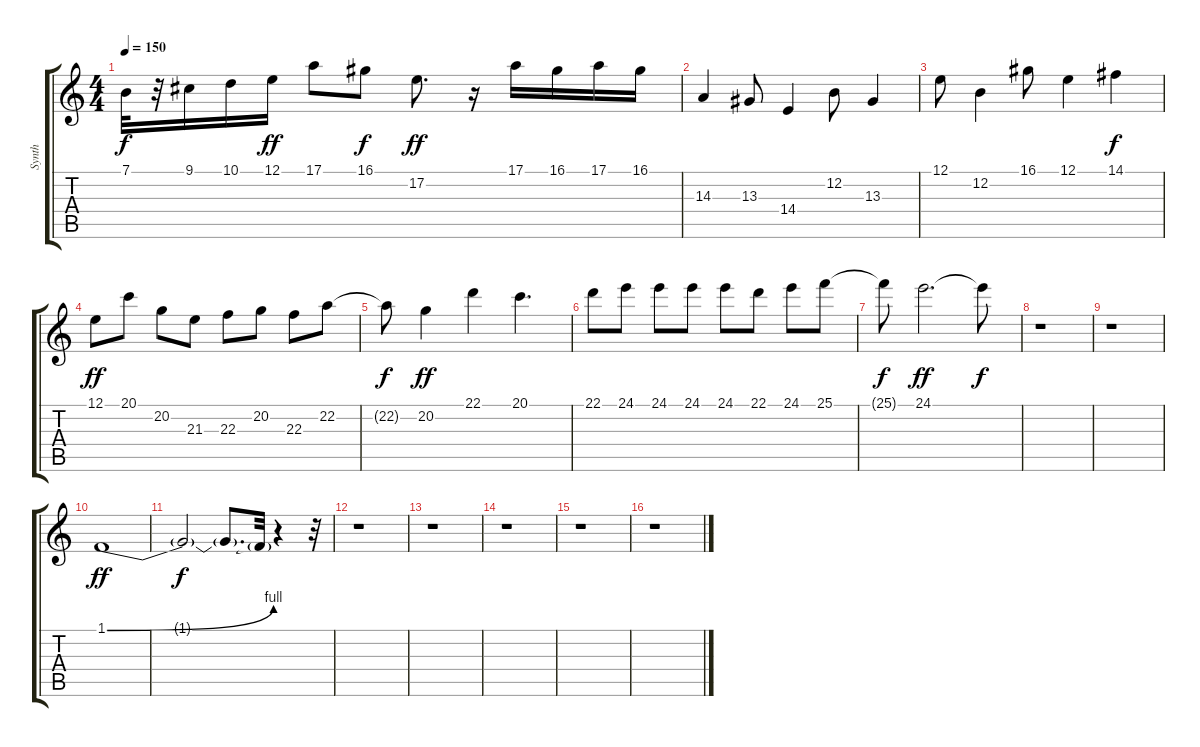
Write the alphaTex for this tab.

\track ("Synth" "Synth") {instrument lead2sawtooth}
\staff {score tabs}
\tuning (E4 B3 G3 D3 A2 E2) {hide}
\ts (4 4)
\tempo 150
\clef g2
\ks c
7.1{t}.32{dy f} r.32 9.1.16 10.1.16 12.1.16{dy ff} 17.1.8 16.1.8{dy f} 17.2.8{d dy ff} r.16 17.1.16 16.1.16 17.1.16 16.1.16 |
14.3.4 13.3.8 14.4.4 12.2.8 13.3.4 |
12.1.8 12.2.4 16.1.8 12.1.4 14.1.4{dy f} |
12.1.8{dy ff} 20.1.8 20.2.8 21.3.8 22.3.8 20.2.8 22.3.8 22.2.8 |
22.2{t}.8{dy f} 20.2.4{dy ff} 22.1.4 20.1.4{d} |
22.1.8 24.1.8 24.1.8 24.1.8 24.1.8 22.1.8 24.1.8 25.1.8 |
25.1{t}.8{dy f} 24.1.2{d dy ff} 24.1{t}.8{dy f} |
r.1 |
r.1 |
1.1{be (bend 0 0 60 4)}.1{dy ff volume 14} |
1.1{t}.2{dy f} 1.1{t}.8{d} 1.1{t}.32 r.4 r.32 |
r.1 |
r.1 |
r.1 |
r.1 |
r.1
